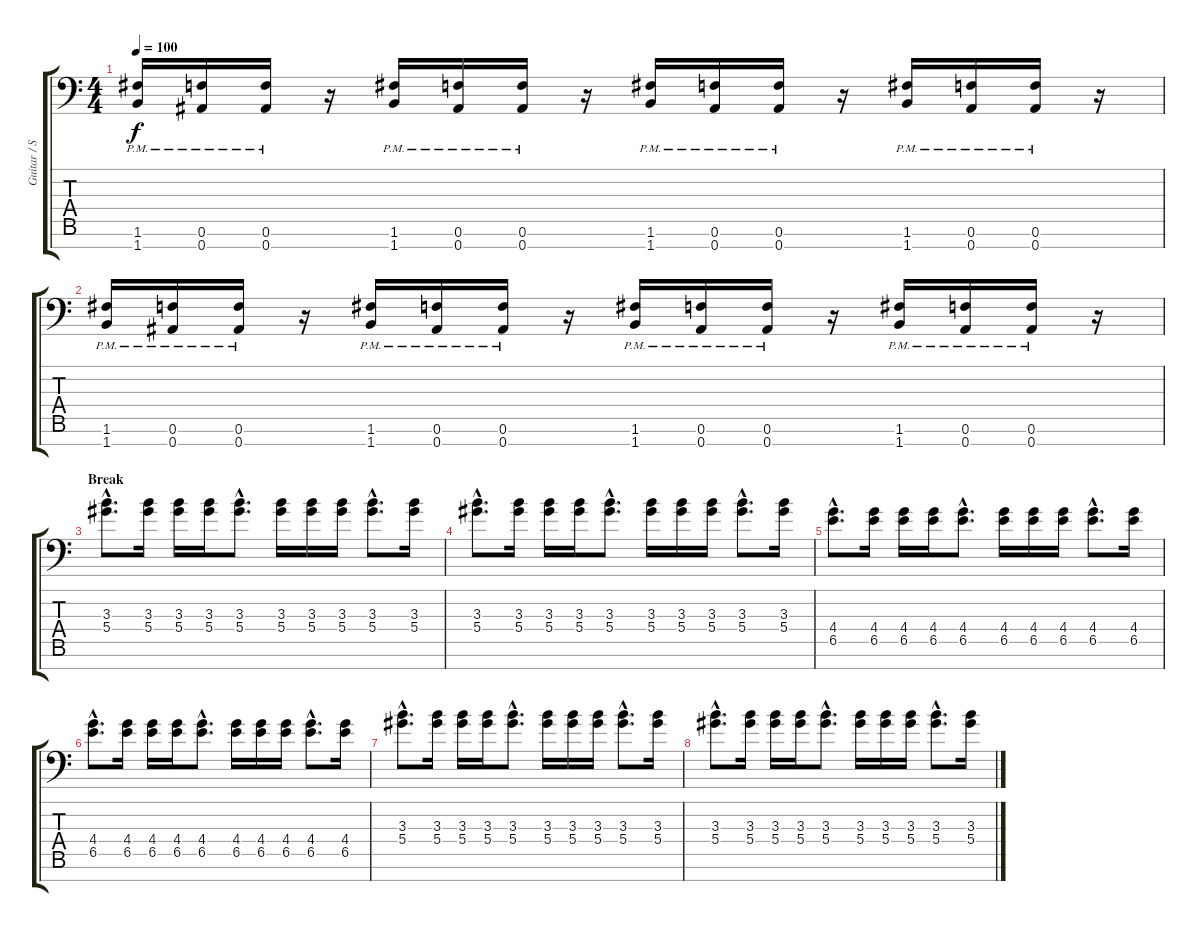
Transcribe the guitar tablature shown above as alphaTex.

\track ("Guitar / Stephen Carpenter" "Guitar / S") {instrument overdrivenguitar}
\staff {score tabs}
\tuning (F4 C4 Ab3 Eb3 Bb2 F2 Bb1) {hide}
\ts (4 4)
\tempo 100
\clef f4
\ks c
(1.6{pm} 1.7{pm}).16{dy f} (0.6{pm} 0.7{pm}).16 (0.6{pm} 0.7{pm}).16 r.16 (1.6{pm} 1.7{pm}).16 (0.6{pm} 0.7{pm}).16 (0.6{pm} 0.7{pm}).16 r.16 (1.6{pm} 1.7{pm}).16 (0.6{pm} 0.7{pm}).16 (0.6{pm} 0.7{pm}).16 r.16 (1.6{pm} 1.7{pm}).16 (0.6{pm} 0.7{pm}).16 (0.6{pm} 0.7{pm}).16 r.16 |
(1.6{pm} 1.7{pm}).16 (0.6{pm} 0.7{pm}).16 (0.6{pm} 0.7{pm}).16 r.16 (1.6{pm} 1.7{pm}).16 (0.6{pm} 0.7{pm}).16 (0.6{pm} 0.7{pm}).16 r.16 (1.6{pm} 1.7{pm}).16 (0.6{pm} 0.7{pm}).16 (0.6{pm} 0.7{pm}).16 r.16 (1.6{pm} 1.7{pm}).16 (0.6{pm} 0.7{pm}).16 (0.6{pm} 0.7{pm}).16 r.16 |
\section ("" "Break")
(3.3{hac} 5.4{hac}).8{d volume 10 instrument distortionguitar} (3.3 5.4).16 (3.3 5.4).16 (3.3 5.4).16 (3.3{hac} 5.4{hac}).8{d} (3.3 5.4).16 (3.3 5.4).16 (3.3 5.4).16 (3.3{hac} 5.4{hac}).8{d} (3.3 5.4).16 |
(3.3{hac} 5.4{hac}).8{d volume 10 instrument distortionguitar} (3.3 5.4).16 (3.3 5.4).16 (3.3 5.4).16 (3.3{hac} 5.4{hac}).8{d} (3.3 5.4).16 (3.3 5.4).16 (3.3 5.4).16 (3.3{hac} 5.4{hac}).8{d} (3.3 5.4).16 |
(4.4{hac} 6.5{hac}).8{d} (4.4 6.5).16 (4.4 6.5).16 (4.4 6.5).16 (4.4{hac} 6.5{hac}).8{d} (4.4 6.5).16 (4.4 6.5).16 (4.4 6.5).16 (4.4{hac} 6.5{hac}).8{d} (4.4 6.5).16 |
(4.4{hac} 6.5{hac}).8{d} (4.4 6.5).16 (4.4 6.5).16 (4.4 6.5).16 (4.4{hac} 6.5{hac}).8{d} (4.4 6.5).16 (4.4 6.5).16 (4.4 6.5).16 (4.4{hac} 6.5{hac}).8{d} (4.4 6.5).16 |
(3.3{hac} 5.4{hac}).8{d volume 10 instrument distortionguitar} (3.3 5.4).16 (3.3 5.4).16 (3.3 5.4).16 (3.3{hac} 5.4{hac}).8{d} (3.3 5.4).16 (3.3 5.4).16 (3.3 5.4).16 (3.3{hac} 5.4{hac}).8{d} (3.3 5.4).16 |
(3.3{hac} 5.4{hac}).8{d volume 10 instrument distortionguitar} (3.3 5.4).16 (3.3 5.4).16 (3.3 5.4).16 (3.3{hac} 5.4{hac}).8{d} (3.3 5.4).16 (3.3 5.4).16 (3.3 5.4).16 (3.3{hac} 5.4{hac}).8{d} (3.3 5.4).16
